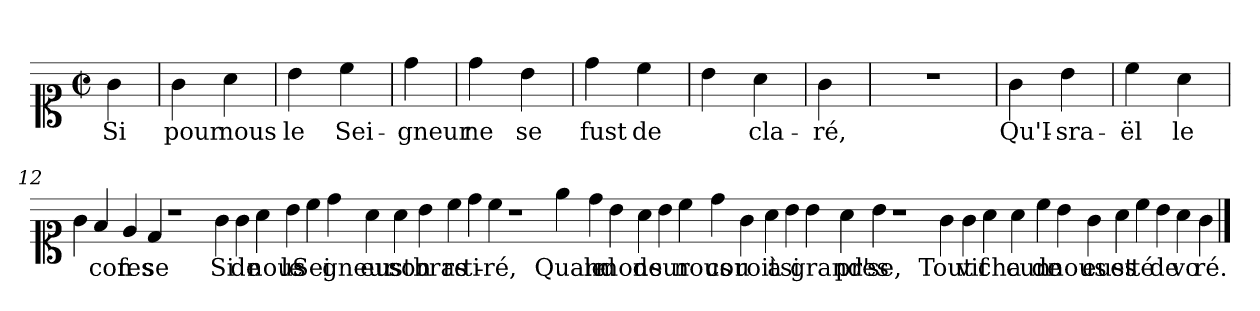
**kern	**text
*part1	*part1
*staff1	*staff1
*clefC1	*
*k[]	*
*C:	*
*M2/2	*
*met(c|)	*
=1	=1
4g	Si
=2	=2
4g	pour
4a	nous
=3	=3
4b	le
4cc	Sei-
=4	=4
4dd	-gneur
=5	=5
4dd	ne
4b	se
=6	=6
4dd	fust
4cc	de-
=7	=7
4b	--
4a	-cla-
=8	=8
4g	-ré,
=9	=9
1r	.
=10	=10
4g	Qu'I-
4b	-sra-
=11	=11
4cc	-ël
4a	le-
=12	=12
4g	-
4f	con-
4e	-fes-
4d	-se
1r	.
4g	Si
4g	de
4a	nous
4b	le
4cc	Sei-
4dd	-gneur
4a	eust
4a	son
4b	bras
4cc	re-
4dd	-ti-
4cc	-ré,
1r	.
4ee	Quand
4dd	le
4b	mon-
4a	-de
4b	sur
4cc	nous
4dd	cou-
4g	-roit
4a	à
4b	si
4b	grand'
4a	pres-
4b	-se,
1r	.
4g	Tout
4g	vif
4a	cha-
4a	-cun
4cc	de
4b	nous
4g	eust
4a	es-
4cc	-té
4b	de-
4a	-vo-
4g	-ré.
==	==
*-	*-
